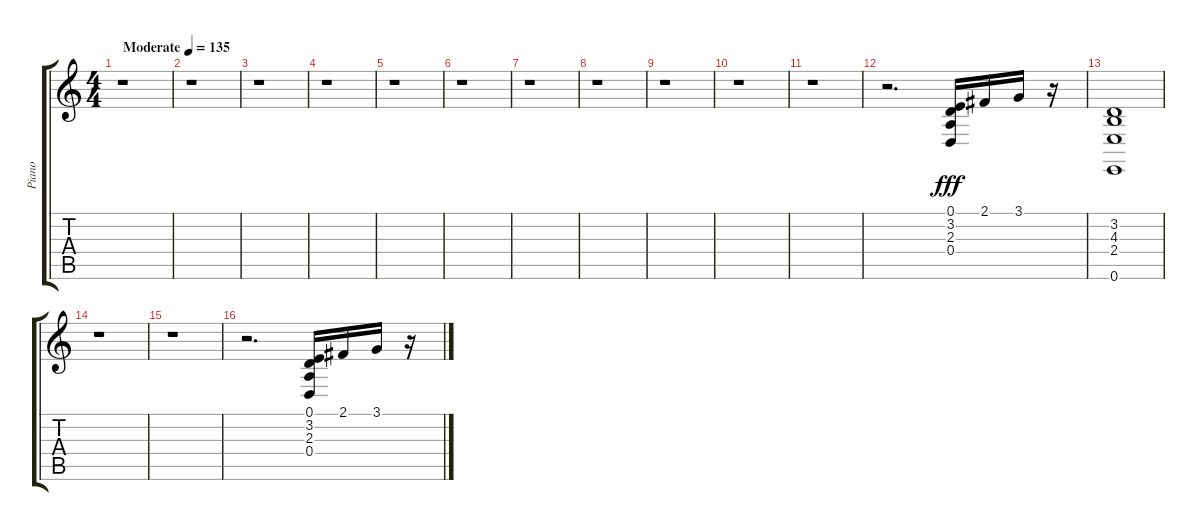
\track ("Piano" "Piano") {instrument honkytonkpiano}
\staff {score tabs}
\tuning (E4 B3 G3 D3 A2 E2) {hide}
\ts (4 4)
\tempo (135 "Moderate")
\clef g2
\ks c
r.1{dy fff instrument honkytonkpiano} |
r.1 |
r.1 |
r.1 |
r.1 |
r.1 |
r.1 |
r.1 |
r.1 |
r.1 |
r.1 |
r.2{d} (0.1 3.2 2.3 0.4).16 2.1.16 3.1.16 r.16 |
(3.2 4.3 2.4 0.6).1 |
r.1 |
r.1 |
r.2{d} (0.1 3.2 2.3 0.4).16 2.1.16 3.1.16 r.16
